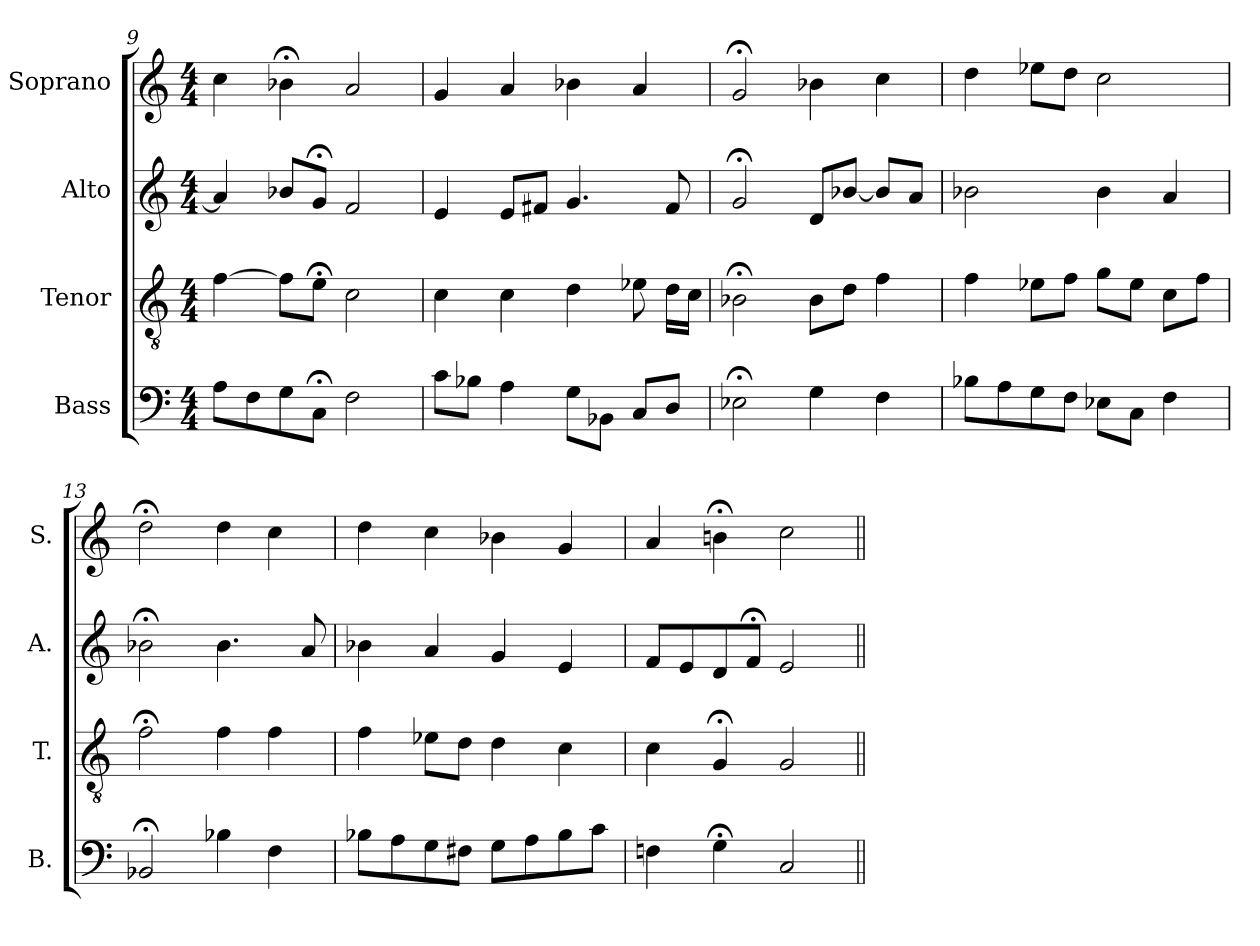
**kern	**kern	**kern	**kern
*part4	*part3	*part2	*part1
*staff4	*staff3	*staff2	*staff1
*I"Bass	*I"Tenor	*I"Alto	*I"Soprano
*I'B.	*I'T.	*I'A.	*I'S.
!!LO:PB:g=z
*clefF4	*clefGv2	*clefG2	*clefG2
*	*ITrd7c12	*	*
*k[]	*k[]	*k[]	*k[]
*C:	*C:	*C:	*C:
*M4/4	*M4/4	*M4/4	*M4/4
=9	=9	=9	=9
8A\L	[4F\	4a/]	4cc\
8F\	.	.	.
8G\	8F\L]	8b-X/L	4b-X;<\
8C;<\J	8E;<\J	8g;</J	.
2F\	2C\	2f/	2a/
=10	=10	=10	=10
8c\L	4C\	4e/	4g/
8B-X\J	.	.	.
4A\	4C\	8e/L	4a/
.	.	8f#X/J	.
8G\L	4D\	4.g/	4b-X\
8BB-X\J	.	.	.
8C/L	8E-X\	.	4a/
8D/J	16D\LL	8f#/	.
.	16C\JJ	.	.
=11	=11	=11	=11
2E-X;<\	2BB-X;<\	2g;</	2g;</
4G\	8BB-\L	8d/L	4b-X\
.	8D\J	[8b-X/J	.
4F\	4F\	8b-/L]	4cc\
.	.	8a/J	.
!!LO:LB:g=z
=12	=12	=12	=12
8B-X\L	4F\	2b-X\	4dd\
8A\	.	.	.
8G\	8E-X\L	.	8ee-X\L
8F\J	8F\J	.	8dd\J
8E-X\L	8G\L	4b-\	2cc\
8C\J	8E-\J	.	.
4F\	8C\L	4a/	.
.	8F\J	.	.
=13	=13	=13	=13
2BB-X;</	2F;<\	2b-X;<\	2dd;<\
4B-X\	4F\	4.b-\	4dd\
4F\	4F\	.	4cc\
.	.	8a/	.
=14	=14	=14	=14
8B-X\L	4F\	4b-X\	4dd\
8A\	.	.	.
8G\	8E-X\L	4a/	4cc\
8F#X\J	8D\J	.	.
8G\L	4D\	4g/	4b-X\
8A\	.	.	.
8B-\	4C\	4e/	4g/
8c\J	.	.	.
=15	=15	=15	=15
4Fn\	4C\	8f/L	4a/
.	.	8e/	.
4G;<\	4GG;</	8d/	4bn;<\
.	.	8f;</J	.
2C/	2GG/	2e/	2cc\
=||	=||	=||	=||
*-	*-	*-	*-
